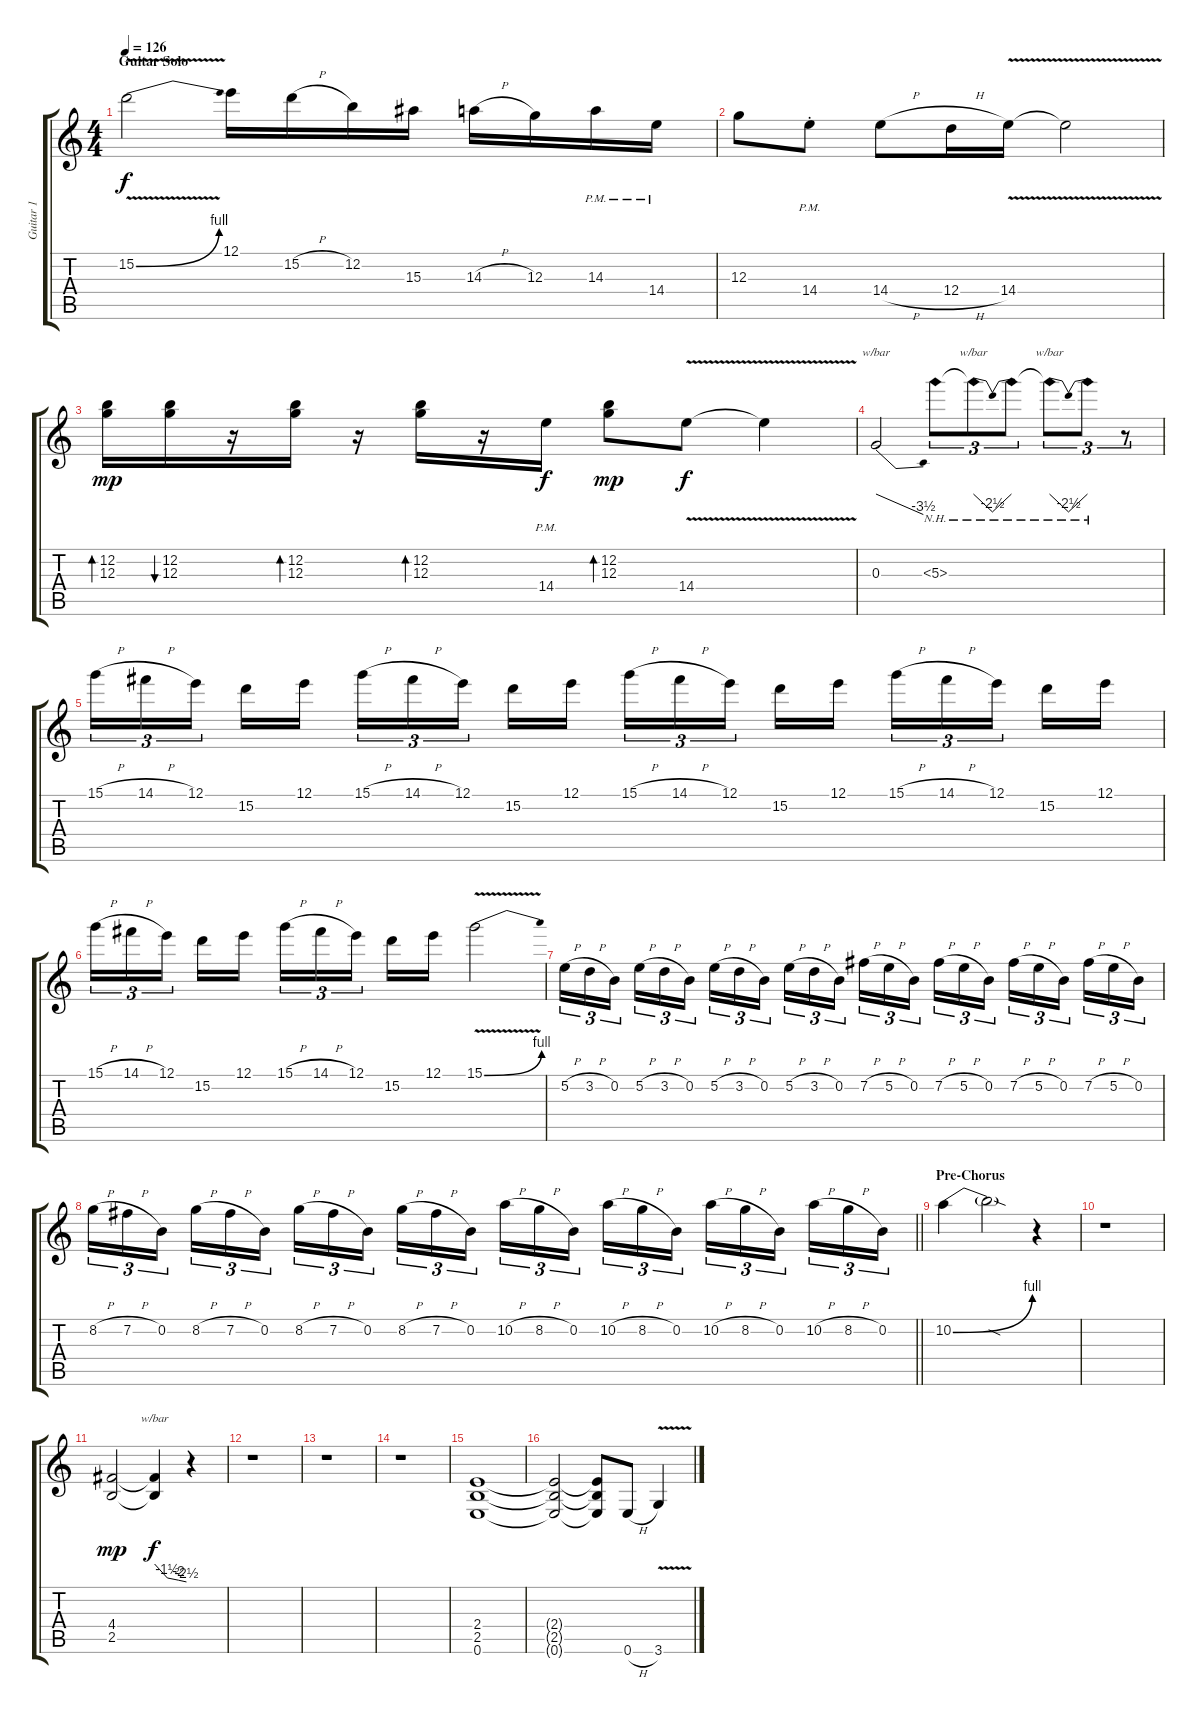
\track ("Guitar 1" "Guitar 1") {instrument distortionguitar}
\staff {score tabs}
\tuning (E4 B3 G3 D3 A2 E2) {hide}
\ts (4 4)
\section ("" "Guitar Solo")
\tempo 126
\clef g2
\ks c
15.2{be (bend 0 0 60 4) v}.2{dy f} 12.1.16 15.2{h}.16 12.2.16 15.3.16 14.3{h}.16 12.3.16 14.3{pm}.16 14.4{pm}.16 |
12.3.8 14.4{pm st}.8 14.4{h}.8 12.4{h}.16 14.4{v}.16 14.4{t}.2 |
(12.2 12.3).16{bd 60 dy mp} (12.2 12.3).16{bu 60} r.16 (12.2 12.3).16{bd 60} r.16 (12.2 12.3).16{bd 60} r.16 14.4{pm}.16{dy f} (12.2 12.3).8{bd 60 dy mp} 14.4{v}.8{dy f} 14.4{t}.4 |
0.3.2{tbe (dive default 0 0 60 -14)} 5.3{nh}.8{tu (3 2)} 5.3{nh t}.8{tu (3 2) tbe (dip default 0 0 30 -10 60 0)} 5.3{nh t}.8{tu (3 2)} 5.3{nh t}.8{tu (3 2) tbe (dip default 0 0 30 -10 60 0)} 5.3{nh t}.8{tu (3 2)} r.8{tu (3 2)} |
15.1{h}.16{tu (3 2)} 14.1{h}.16{tu (3 2)} 12.1.16{tu (3 2) beam splitsecondary} 15.2.16 12.1.16 15.1{h}.16{tu (3 2)} 14.1{h}.16{tu (3 2)} 12.1.16{tu (3 2) beam splitsecondary} 15.2.16 12.1.16 15.1{h}.16{tu (3 2)} 14.1{h}.16{tu (3 2)} 12.1.16{tu (3 2) beam splitsecondary} 15.2.16 12.1.16 15.1{h}.16{tu (3 2)} 14.1{h}.16{tu (3 2)} 12.1.16{tu (3 2) beam splitsecondary} 15.2.16 12.1.16 |
15.1{h}.16{tu (3 2)} 14.1{h}.16{tu (3 2)} 12.1.16{tu (3 2) beam splitsecondary} 15.2.16 12.1.16 15.1{h}.16{tu (3 2)} 14.1{h}.16{tu (3 2)} 12.1.16{tu (3 2) beam splitsecondary} 15.2.16 12.1.16 15.1{be (bend 0 0 60 4) v}.2 |
5.2{h}.16{tu (3 2)} 3.2{h}.16{tu (3 2)} 0.2.16{tu (3 2) beam splitsecondary} 5.2{h}.16{tu (3 2)} 3.2{h}.16{tu (3 2)} 0.2.16{tu (3 2)} 5.2{h}.16{tu (3 2)} 3.2{h}.16{tu (3 2)} 0.2.16{tu (3 2) beam splitsecondary} 5.2{h}.16{tu (3 2)} 3.2{h}.16{tu (3 2)} 0.2.16{tu (3 2)} 7.2{h}.16{tu (3 2)} 5.2{h}.16{tu (3 2)} 0.2.16{tu (3 2) beam splitsecondary} 7.2{h}.16{tu (3 2)} 5.2{h}.16{tu (3 2)} 0.2.16{tu (3 2)} 7.2{h}.16{tu (3 2)} 5.2{h}.16{tu (3 2)} 0.2.16{tu (3 2) beam splitsecondary} 7.2{h}.16{tu (3 2)} 5.2{h}.16{tu (3 2)} 0.2.16{tu (3 2)} |
\barLineRight lightlight
8.2{h}.16{tu (3 2)} 7.2{h}.16{tu (3 2)} 0.2.16{tu (3 2) beam splitsecondary} 8.2{h}.16{tu (3 2)} 7.2{h}.16{tu (3 2)} 0.2.16{tu (3 2)} 8.2{h}.16{tu (3 2)} 7.2{h}.16{tu (3 2)} 0.2.16{tu (3 2) beam splitsecondary} 8.2{h}.16{tu (3 2)} 7.2{h}.16{tu (3 2)} 0.2.16{tu (3 2)} 10.2{h}.16{tu (3 2)} 8.2{h}.16{tu (3 2)} 0.2.16{tu (3 2) beam splitsecondary} 10.2{h}.16{tu (3 2)} 8.2{h}.16{tu (3 2)} 0.2.16{tu (3 2)} 10.2{h}.16{tu (3 2)} 8.2{h}.16{tu (3 2)} 0.2.16{tu (3 2) beam splitsecondary} 10.2{h}.16{tu (3 2)} 8.2{h}.16{tu (3 2)} 0.2.16{tu (3 2)} |
\section ("" "Pre-Chorus")
10.2{be (bend 0 0 60 4)}.4 10.2{sod t}.2 r.4 |
r.1 |
(4.4 2.5).2{dy mp} (4.4{t} 2.5{t}).4{tbe (custom default 0 0 24 -6 45 -8 60 -10) dy f} r.4 |
r.1 |
r.1 |
r.1 |
(2.4 2.5 0.6).1 |
(2.4{t} 2.5{t} 0.6{t}).2 (2.4{t} 2.5{t} 0.6{t}).8 0.6{h}.8 3.6{v}.4
